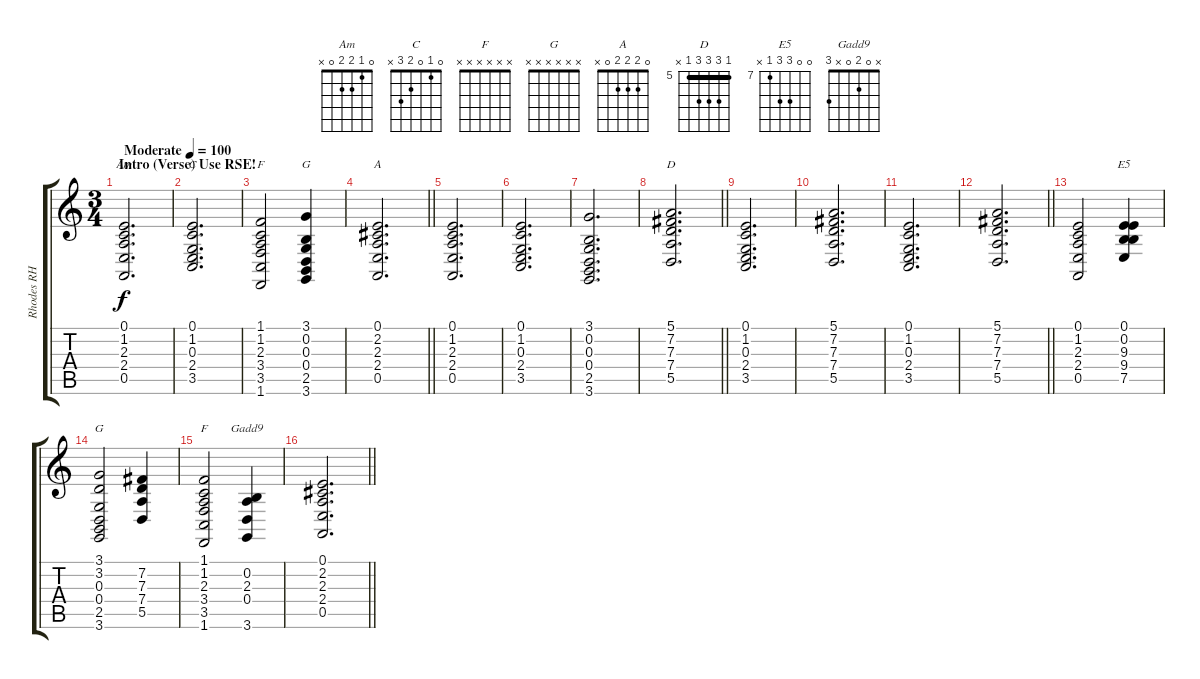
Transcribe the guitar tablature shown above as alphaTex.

\track ("Rhodes RH" "Rhodes RH") {instrument electricpiano1}
\staff {score tabs}
\tuning (E4 B3 G3 D3 A2 E2) {hide}
\chord ("Am" 0 1 2 2 0 x)
\chord ("C" 0 1 0 2 3 x)
\chord ("F" 1 1 2 3 3 1) {barre 1}
\chord ("G" 3 0 0 0 2 3)
\chord ("A" 0 2 2 2 0 x)
\chord ("D" 5 7 7 7 5 x) {firstfret 5 barre 5}
\chord ("E5" 0 0 9 9 7 x) {firstfret 7}
\chord ("G" x x x x x x)
\chord ("F" x x x x x x)
\chord ("Gadd9" x 0 2 0 x 3)
\ts (3 4)
\section ("" "Intro (Verse) Use RSE!")
\tempo (100 "Moderate")
\clef g2
\ks c
(0.1 1.2 2.3 2.4 0.5).2{d ch "Am" dy f instrument electricpiano1} |
(0.1 1.2 0.3 2.4 3.5).2{d ch "C"} |
(1.1 1.2 2.3 3.4 3.5 1.6).2{ch "F"} (3.1 0.2 0.3 0.4 2.5 3.6).4{ch "G"} |
\barLineRight lightlight
(0.1 2.2 2.3 2.4 0.5).2{d ch "A"} |
(0.1 1.2 2.3 2.4 0.5).2{d} |
(0.1 1.2 0.3 2.4 3.5).2{d} |
(3.1 0.2 0.3 0.4 2.5 3.6).2{d} |
\barLineRight lightlight
(5.1 7.2 7.3 7.4 5.5).2{d ch "D"} |
(0.1 1.2 0.3 2.4 3.5).2{d} |
(5.1 7.2 7.3 7.4 5.5).2{d} |
(0.1 1.2 0.3 2.4 3.5).2{d} |
\barLineRight lightlight
(5.1 7.2 7.3 7.4 5.5).2{d} |
(0.1 1.2 2.3 2.4 0.5).2 (0.1 0.2 9.3 9.4 7.5).4{ch "E5"} |
(3.1 3.2 0.3 0.4 2.5 3.6).2{ch "G"} (7.2 7.3 7.4 5.5).4 |
(1.1 1.2 2.3 3.4 3.5 1.6).2{ch "F"} (0.2 2.3 0.4 3.6).4{ch "Gadd9"} |
\barLineRight lightlight
(0.1 2.2 2.3 2.4 0.5).2{d}
